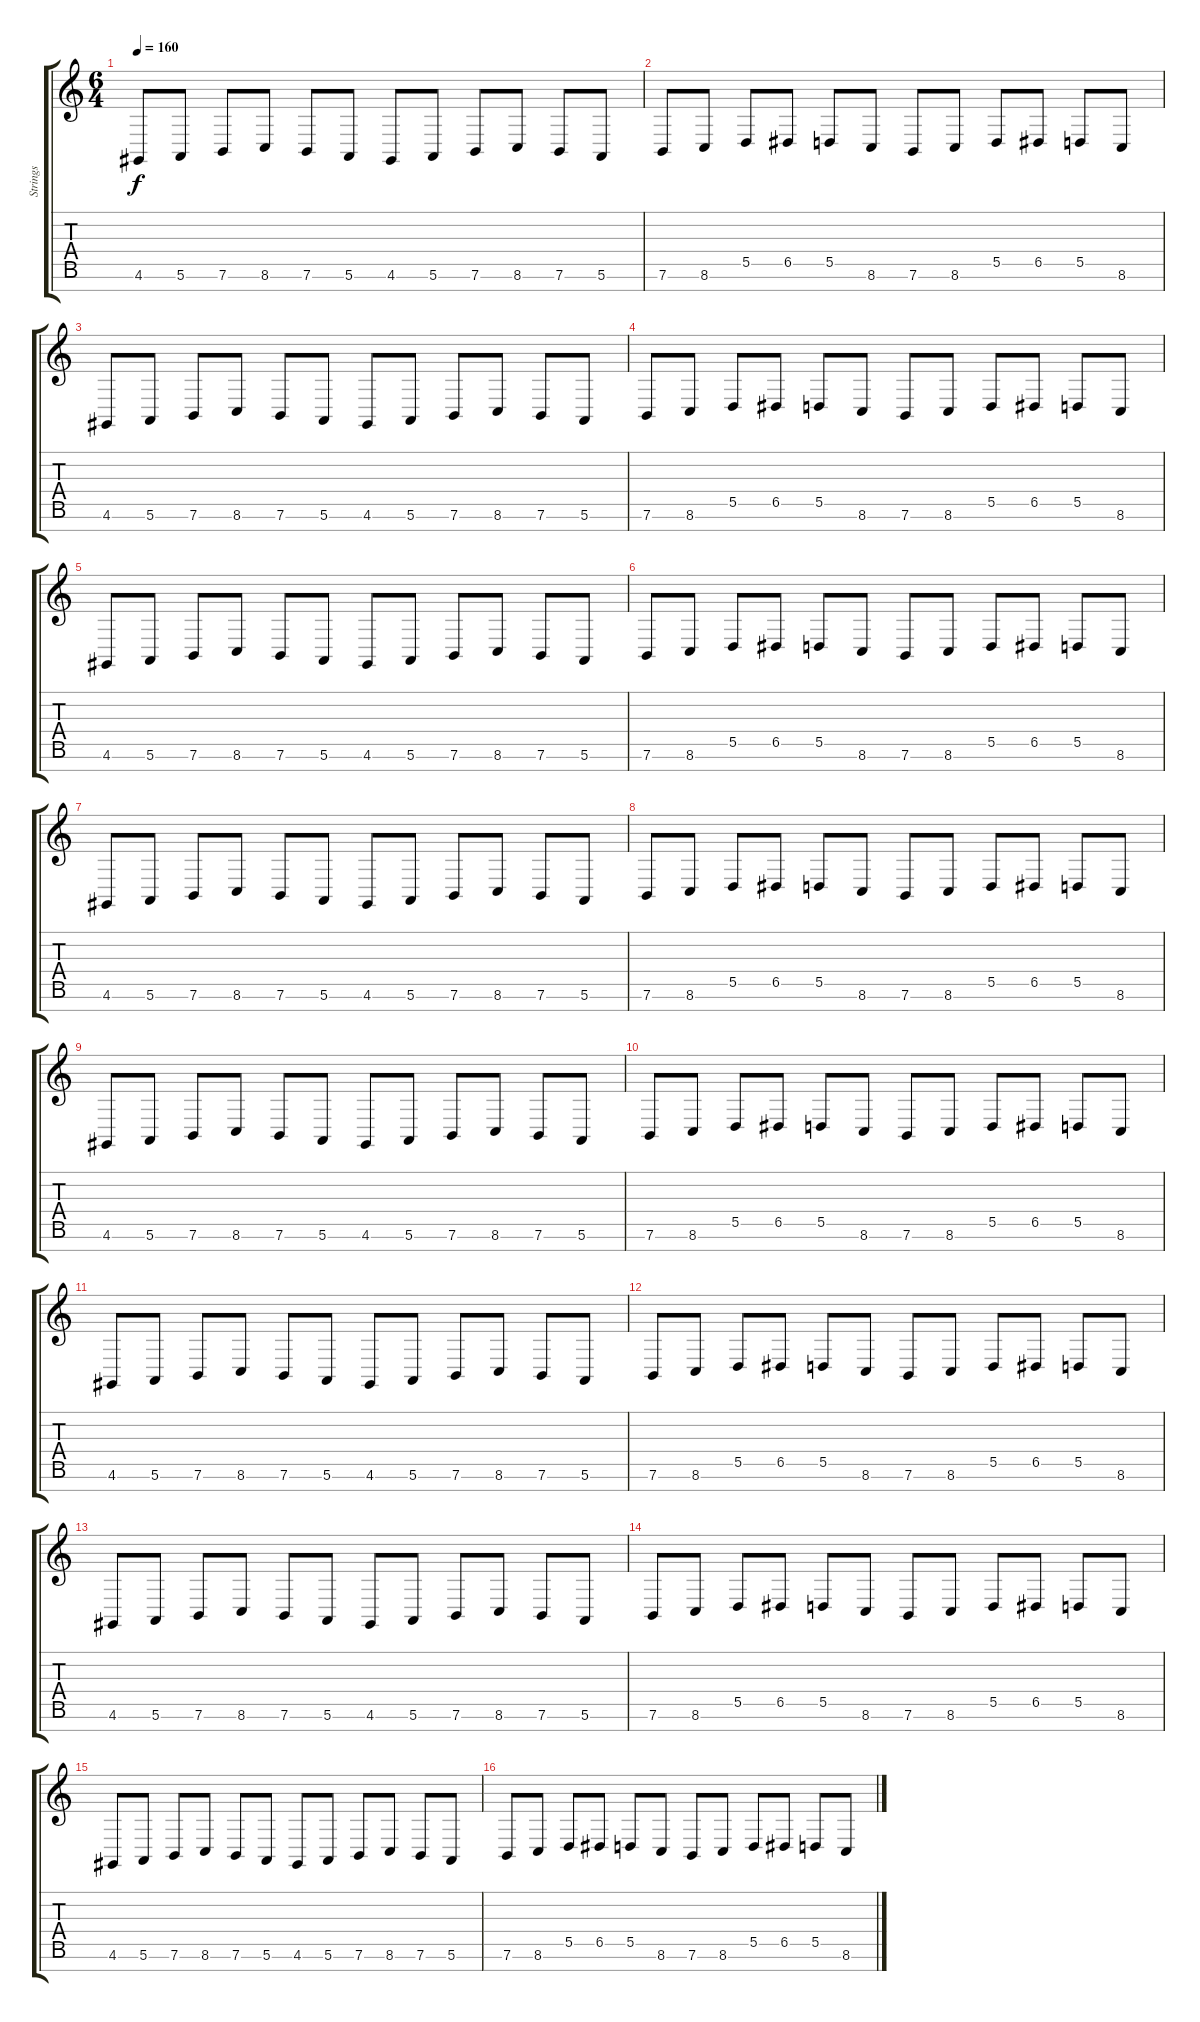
\track ("Strings" "Strings") {instrument tremolostrings}
\staff {score tabs}
\tuning (E4 B3 G3 D3 A2 E2 B1) {hide}
\ts (6 4)
\tempo 160
\clef g2
\ks c
4.6.8{dy f instrument tremolostrings} 5.6.8 7.6.8 8.6.8 7.6.8 5.6.8 4.6.8 5.6.8 7.6.8 8.6.8 7.6.8 5.6.8 |
7.6.8 8.6.8 5.5.8 6.5.8 5.5.8 8.6.8 7.6.8 8.6.8 5.5.8 6.5.8 5.5.8 8.6.8 |
4.6.8 5.6.8 7.6.8 8.6.8 7.6.8 5.6.8 4.6.8 5.6.8 7.6.8 8.6.8 7.6.8 5.6.8 |
7.6.8 8.6.8 5.5.8 6.5.8 5.5.8 8.6.8 7.6.8 8.6.8 5.5.8 6.5.8 5.5.8 8.6.8 |
4.6.8 5.6.8 7.6.8 8.6.8 7.6.8 5.6.8 4.6.8 5.6.8 7.6.8 8.6.8 7.6.8 5.6.8 |
7.6.8 8.6.8 5.5.8 6.5.8 5.5.8 8.6.8 7.6.8 8.6.8 5.5.8 6.5.8 5.5.8 8.6.8 |
4.6.8 5.6.8 7.6.8 8.6.8 7.6.8 5.6.8 4.6.8 5.6.8 7.6.8 8.6.8 7.6.8 5.6.8 |
7.6.8 8.6.8 5.5.8 6.5.8 5.5.8 8.6.8 7.6.8 8.6.8 5.5.8 6.5.8 5.5.8 8.6.8 |
4.6.8 5.6.8 7.6.8 8.6.8 7.6.8 5.6.8 4.6.8 5.6.8 7.6.8 8.6.8 7.6.8 5.6.8 |
7.6.8 8.6.8 5.5.8 6.5.8 5.5.8 8.6.8 7.6.8 8.6.8 5.5.8 6.5.8 5.5.8 8.6.8 |
4.6.8 5.6.8 7.6.8 8.6.8 7.6.8 5.6.8 4.6.8 5.6.8 7.6.8 8.6.8 7.6.8 5.6.8 |
7.6.8 8.6.8 5.5.8 6.5.8 5.5.8 8.6.8 7.6.8 8.6.8 5.5.8 6.5.8 5.5.8 8.6.8 |
4.6.8 5.6.8 7.6.8 8.6.8 7.6.8 5.6.8 4.6.8 5.6.8 7.6.8 8.6.8 7.6.8 5.6.8 |
7.6.8 8.6.8 5.5.8 6.5.8 5.5.8 8.6.8 7.6.8 8.6.8 5.5.8 6.5.8 5.5.8 8.6.8 |
4.6.8 5.6.8 7.6.8 8.6.8 7.6.8 5.6.8 4.6.8 5.6.8 7.6.8 8.6.8 7.6.8 5.6.8 |
7.6.8 8.6.8 5.5.8 6.5.8 5.5.8 8.6.8 7.6.8 8.6.8 5.5.8 6.5.8 5.5.8 8.6.8
